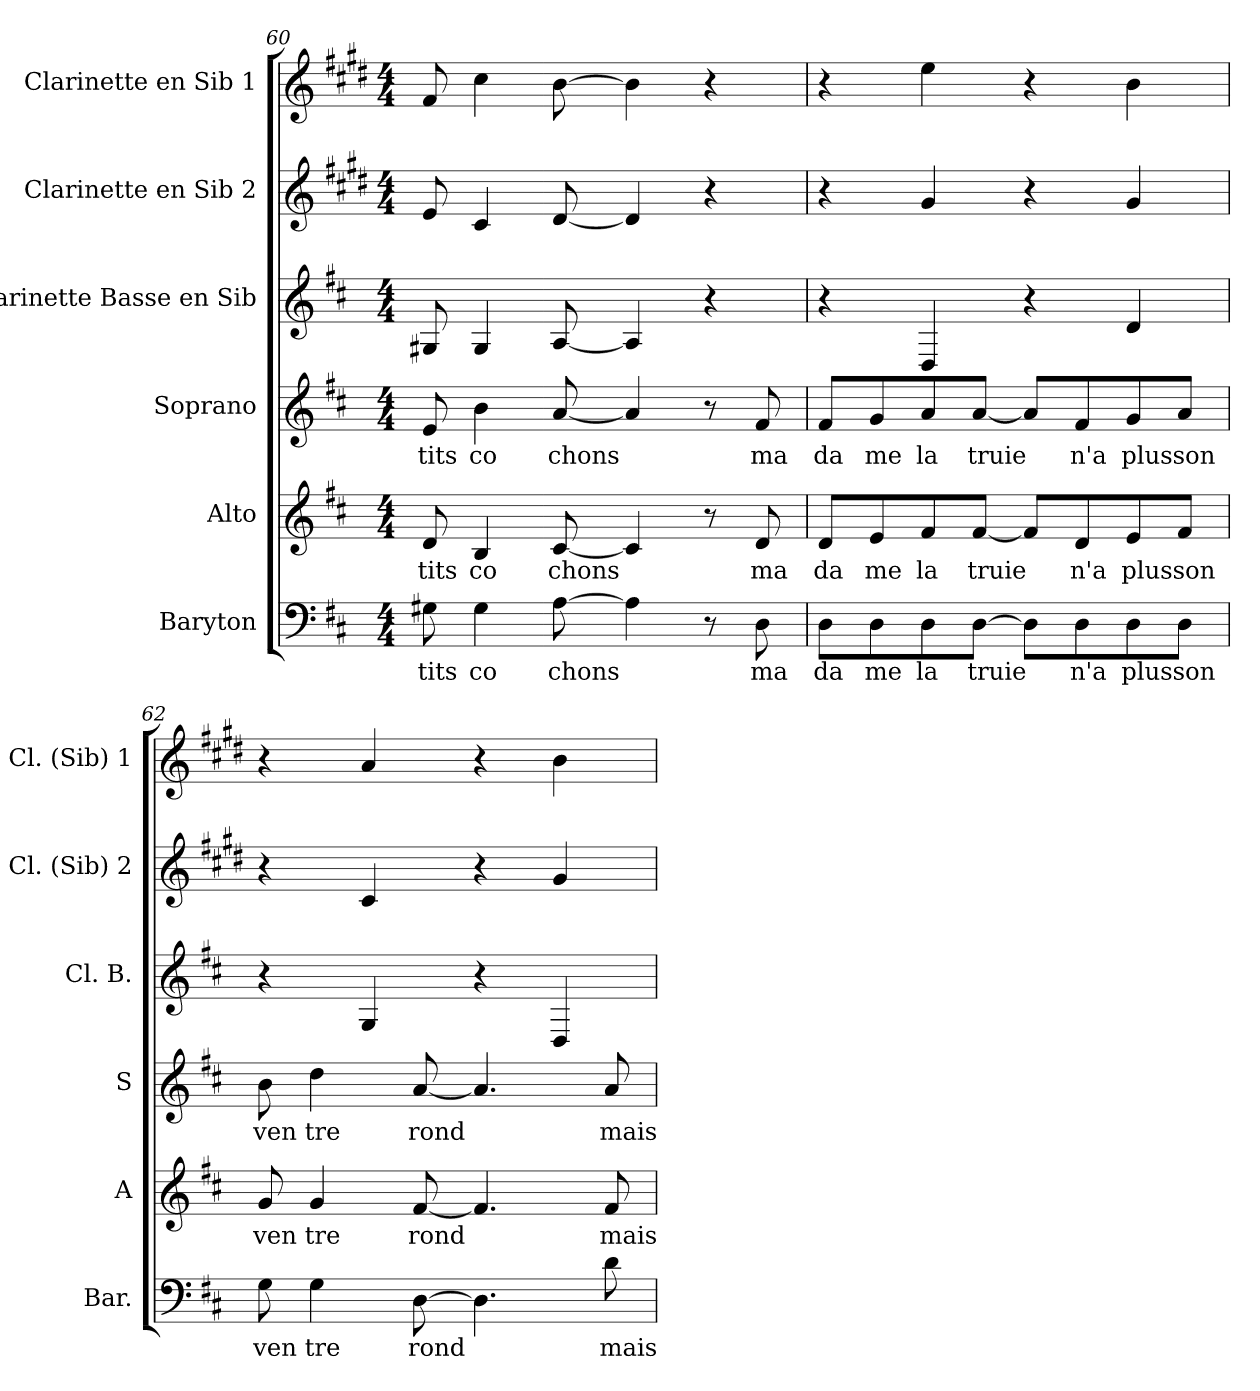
**kern	**text	**kern	**text	**kern	**text	**kern	**kern	**kern
*part6	*part6	*part5	*part5	*part4	*part4	*part3	*part2	*part1
*staff6	*staff6	*staff5	*staff5	*staff4	*staff4	*staff3	*staff2	*staff1
*I"Baryton	*	*I"Alto	*	*I"Soprano	*	*I"Clarinette Basse en Sib	*I"Clarinette en Sib 2	*I"Clarinette en Sib 1
*I'Bar.	*	*I'A	*	*I'S	*	*I'Cl. B.	*I'Cl. (Sib) 2	*I'Cl. (Sib) 1
!!LO:PB:g=z
*clefF4	*	*clefG2	*	*clefG2	*	*clefG2	*clefG2	*clefG2
*	*	*	*	*	*	*ITrd8c14	*ITrd1c2	*ITrd1c2
*k[f#c#]	*	*k[f#c#]	*	*k[f#c#]	*	*k[f#c#]	*k[f#c#]	*k[f#c#]
*D:	*	*D:	*	*D:	*	*D:	*D:	*D:
*M4/4	*	*M4/4	*	*M4/4	*	*M4/4	*M4/4	*M4/4
=60	=60	=60	=60	=60	=60	=60	=60	=60
!	!LO:LY:b	!	!	!	!	!	!	!
!	!	!	!LO:LY:b	!	!	!	!	!
!	!	!	!	!	!LO:LY:b	!	!	!
8G#X\	tits	8d/	tits	8e/	tits	8GG#X/	8d/	8e/
!	!LO:LY:b	!	!	!	!	!	!	!
!	!	!	!LO:LY:b	!	!	!	!	!
!	!	!	!	!	!LO:LY:b	!	!	!
4G#\	co	4B/	co	4b\	co	4GG#/	4B/	4b\
!	!LO:LY:b	!	!	!	!	!	!	!
!	!	!	!LO:LY:b	!	!	!	!	!
!	!	!	!	!	!LO:LY:b	!	!	!
[8A\	chons	[8c#/	chons	[8a/	chons	[8AA/	[8c#/	[8a\
4A\]	.	4c#/]	.	4a/]	.	4AA/]	4c#/]	4a\]
8r	.	8r	.	8r	.	4r	4r	4r
!	!LO:LY:b	!	!	!	!	!	!	!
!	!	!	!LO:LY:b	!	!	!	!	!
!	!	!	!	!	!LO:LY:b	!	!	!
8D\	ma	8d/	ma	8f#/	ma	.	.	.
=61	=61	=61	=61	=61	=61	=61	=61	=61
!	!LO:LY:b	!	!	!	!	!	!	!
!	!	!	!LO:LY:b	!	!	!	!	!
!	!	!	!	!	!LO:LY:b	!	!	!
8D\L	da	8d/L	da	8f#/L	da	4r	4r	4r
!	!LO:LY:b	!	!	!	!	!	!	!
!	!	!	!LO:LY:b	!	!	!	!	!
!	!	!	!	!	!LO:LY:b	!	!	!
8D\	me	8e/	me	8g/	me	.	.	.
!	!LO:LY:b	!	!	!	!	!	!	!
!	!	!	!LO:LY:b	!	!	!	!	!
!	!	!	!	!	!LO:LY:b	!	!	!
8D\	la	8f#/	la	8a/	la	4DD/	4f#/	4dd\
!	!LO:LY:b	!	!	!	!	!	!	!
!	!	!	!LO:LY:b	!	!	!	!	!
!	!	!	!	!	!LO:LY:b	!	!	!
[8D\J	truie	[8f#/J	truie	[8a/J	truie	.	.	.
8D\L]	.	8f#/L]	.	8a/L]	.	4r	4r	4r
!	!LO:LY:b	!	!	!	!	!	!	!
!	!	!	!LO:LY:b	!	!	!	!	!
!	!	!	!	!	!LO:LY:b	!	!	!
8D\	n'a	8d/	n'a	8f#/	n'a	.	.	.
!	!LO:LY:b	!	!	!	!	!	!	!
!	!	!	!LO:LY:b	!	!	!	!	!
!	!	!	!	!	!LO:LY:b	!	!	!
8D\	plus	8e/	plus	8g/	plus	4D/	4f#/	4a\
!	!LO:LY:b	!	!	!	!	!	!	!
!	!	!	!LO:LY:b	!	!	!	!	!
!	!	!	!	!	!LO:LY:b	!	!	!
8D\J	son	8f#/J	son	8a/J	son	.	.	.
=62	=62	=62	=62	=62	=62	=62	=62	=62
!	!LO:LY:b	!	!	!	!	!	!	!
!	!	!	!LO:LY:b	!	!	!	!	!
!	!	!	!	!	!LO:LY:b	!	!	!
8G\	ven	8g/	ven	8b\	ven	4r	4r	4r
!	!LO:LY:b	!	!	!	!	!	!	!
!	!	!	!LO:LY:b	!	!	!	!	!
!	!	!	!	!	!LO:LY:b	!	!	!
4G\	tre	4g/	tre	4dd\	tre	.	.	.
.	.	.	.	.	.	4GG/	4B/	4g/
!	!LO:LY:b	!	!	!	!	!	!	!
!	!	!	!LO:LY:b	!	!	!	!	!
!	!	!	!	!	!LO:LY:b	!	!	!
[8D\	rond	[8f#/	rond	[8a/	rond	.	.	.
4.D\]	.	4.f#/]	.	4.a/]	.	4r	4r	4r
.	.	.	.	.	.	4DD/	4f#/	4a\
!	!LO:LY:b	!	!	!	!	!	!	!
!	!	!	!LO:LY:b	!	!	!	!	!
!	!	!	!	!	!LO:LY:b	!	!	!
8d\	mais	8f#/	mais	8a/	mais	.	.	.
=	=	=	=	=	=	=	=	=
*-	*-	*-	*-	*-	*-	*-	*-	*-
